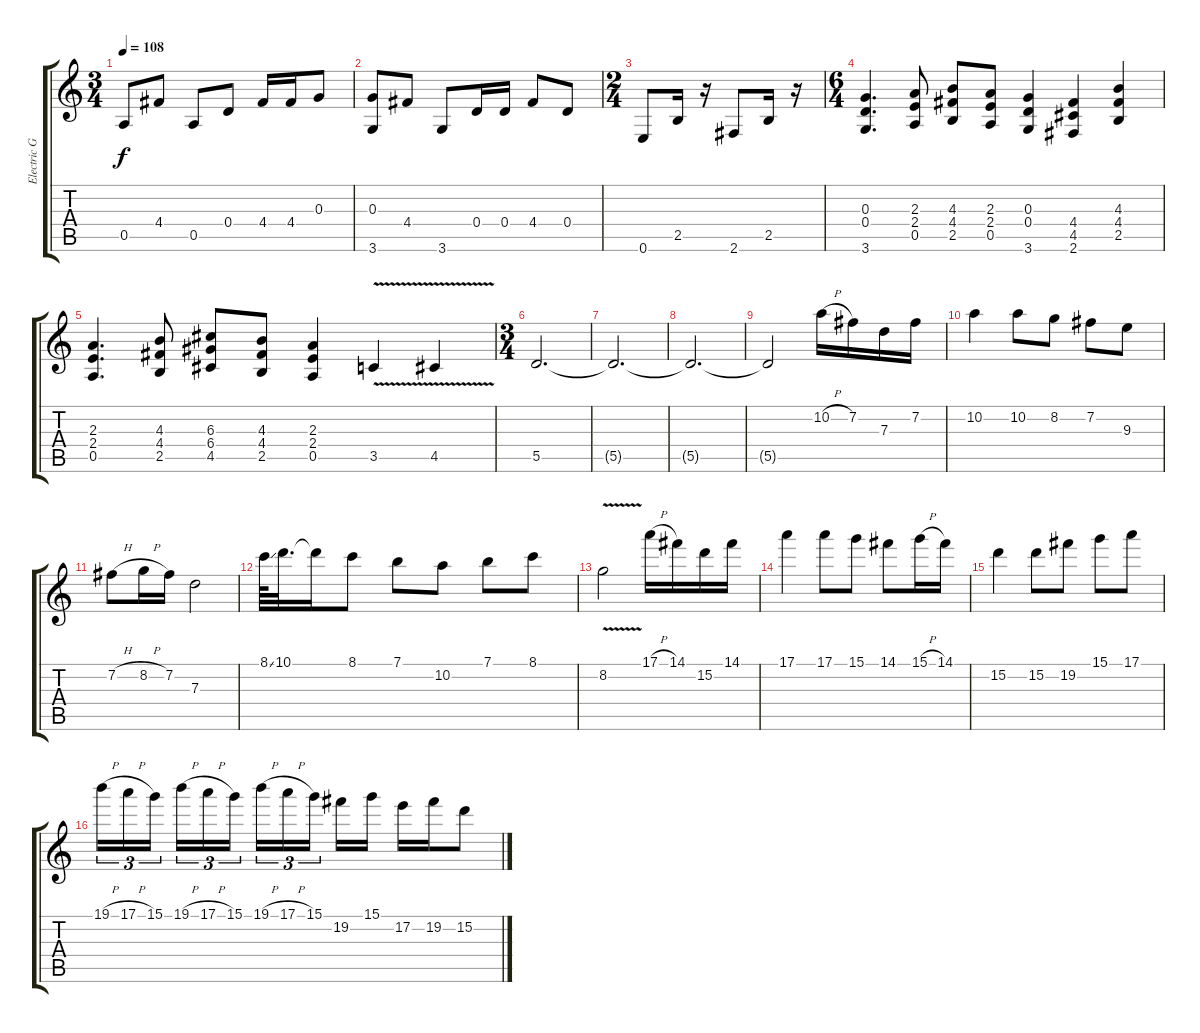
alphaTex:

\track ("Electric Guitar (Guitar 2)" "Electric G") {instrument electricguitarclean}
\staff {score tabs}
\tuning (E4 B3 G3 D3 A2 E2) {hide}
\ts (3 4)
\tempo 108
\clef g2
\ks c
0.5.8{dy f} 4.4.8 0.5.8 0.4.8 4.4.16 4.4.16 0.3.8 |
(0.3 3.6).8 4.4.8 3.6.8 0.4.16 0.4.16 4.4.8 0.4.8 |
\ts (2 4)
0.6.8 2.5.16 r.16 2.6.8 2.5.16 r.16 |
\ts (6 4)
(0.3 0.4 3.6).4{d instrument distortionguitar} (2.3 2.4 0.5).8 (4.3 4.4 2.5).8 (2.3 2.4 0.5).8 (0.3 0.4 3.6).4 (4.4 4.5 2.6).4 (4.3 4.4 2.5).4 |
(2.3 2.4 0.5).4{d} (4.3 4.4 2.5).8 (6.3 6.4 4.5).8 (4.3 4.4 2.5).8 (2.3 2.4 0.5).4 3.5{v}.4 4.5{v}.4 |
\ts (3 4)
5.5.2{d} |
5.5{t}.2{d} |
5.5{t}.2{d} |
5.5{t}.2 10.2{h}.16 7.2.16 7.3.16 7.2.16 |
10.2.4 10.2.8 8.2.8 7.2.8 9.3.8 |
7.2{h}.8 8.2{h}.16 7.2.16 7.3.2 |
8.1{ss}.64 10.1.32{d} 10.1{t}.16 8.1.8 7.1.8 10.2.8 7.1.8 8.1.8 |
8.2{v}.2 17.1{h}.16 14.1.16 15.2.16 14.1.16 |
17.1.4 17.1.8 15.1.8 14.1.8 15.1{h}.16 14.1.16 |
15.2.4 15.2.8 19.2.8 15.1.8 17.1.8 |
19.1{h}.16{tu (3 2)} 17.1{h}.16{tu (3 2)} 15.1.16{tu (3 2) beam splitsecondary} 19.1{h}.16{tu (3 2)} 17.1{h}.16{tu (3 2)} 15.1.16{tu (3 2)} 19.1{h}.16{tu (3 2)} 17.1{h}.16{tu (3 2)} 15.1.16{tu (3 2) beam splitsecondary} 19.2.16 15.1.16 17.2.16 19.2.16 15.2.8
